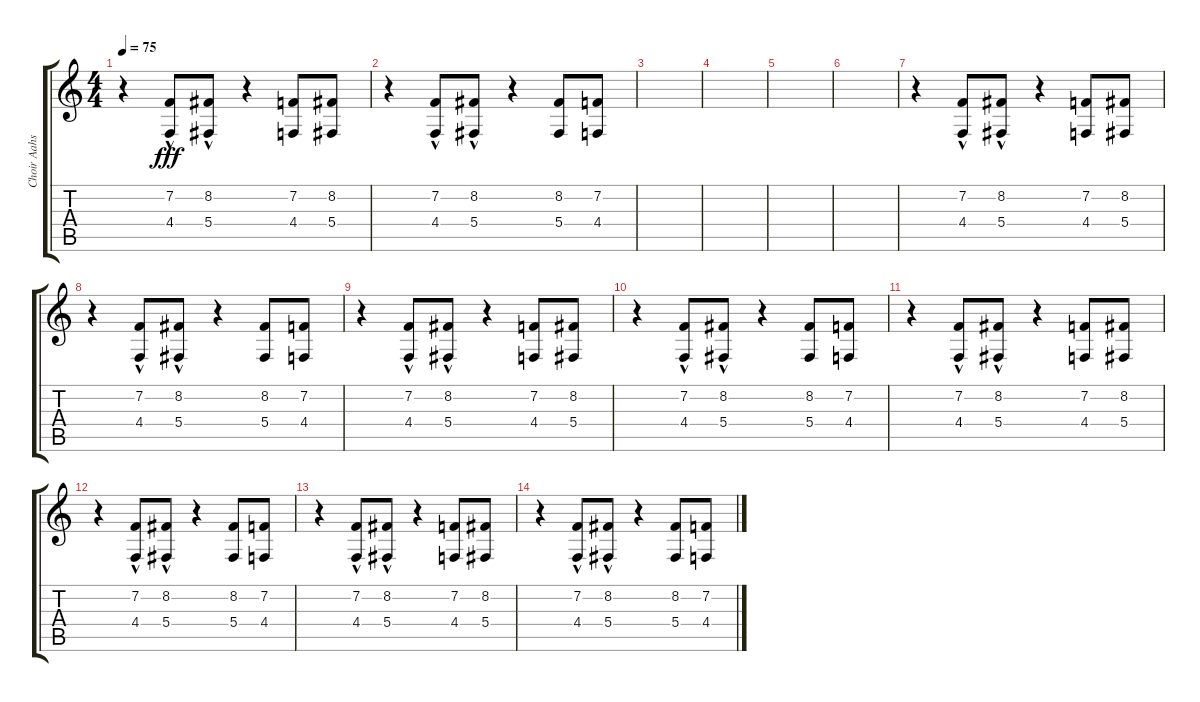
\track ("Choir Aahs" "Choir Aahs") {instrument choiraahs}
\staff {score tabs}
\tuning (Eb4 Bb3 Gb3 Db3 Ab2 Eb2) {hide}
\ts (4 4)
\tempo 75
\clef g2
\ks c
r.4{dy fff} (7.2 4.4{hac}).8 (8.2 5.4{hac}).8 r.4 (7.2 4.4).8 (8.2 5.4).8 |
r.4 (7.2 4.4{hac}).8 (8.2 5.4{hac}).8 r.4 (8.2 5.4).8 (7.2 4.4).8 |
|
|
|
|
r.4 (7.2 4.4{hac}).8 (8.2 5.4{hac}).8 r.4 (7.2 4.4).8 (8.2 5.4).8 |
r.4 (7.2 4.4{hac}).8 (8.2 5.4{hac}).8 r.4 (8.2 5.4).8 (7.2 4.4).8 |
r.4 (7.2 4.4{hac}).8 (8.2 5.4{hac}).8 r.4 (7.2 4.4).8 (8.2 5.4).8 |
r.4 (7.2 4.4{hac}).8 (8.2 5.4{hac}).8 r.4 (8.2 5.4).8 (7.2 4.4).8 |
r.4 (7.2 4.4{hac}).8 (8.2 5.4{hac}).8 r.4 (7.2 4.4).8 (8.2 5.4).8 |
r.4 (7.2 4.4{hac}).8 (8.2 5.4{hac}).8 r.4 (8.2 5.4).8 (7.2 4.4).8 |
r.4 (7.2 4.4{hac}).8 (8.2 5.4{hac}).8 r.4 (7.2 4.4).8 (8.2 5.4).8 |
r.4 (7.2 4.4{hac}).8 (8.2 5.4{hac}).8 r.4 (8.2 5.4).8 (7.2 4.4).8
